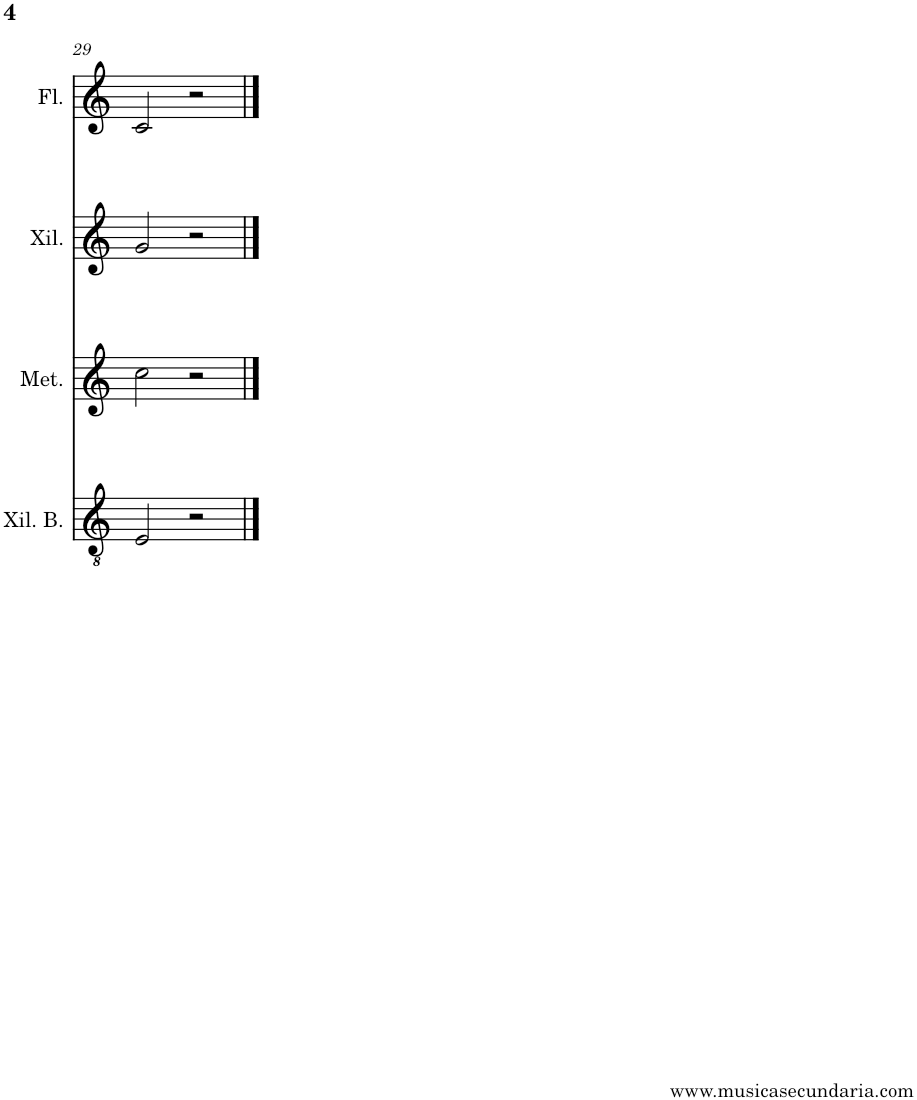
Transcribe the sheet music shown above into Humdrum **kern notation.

**kern	**kern	**kern	**kern
*part4	*part3	*part2	*part1
*staff4	*staff3	*staff2	*staff1
*I"Xilófono Bajo	*I"Metalófono	*I"Xilófono	*I"Flauta
*I'Xil. B.	*I'Met.	*I'Xil.	*I'Fl.
!!LO:PB:g=z
*clefGv2	*clefG2	*clefG2	*clefG2
*	*	*Trd-7c-12	*
*k[]	*k[]	*k[]	*k[]
*M4/4	*M4/4	*M4/4	*M4/4
=29	=29	=29	=29
2E/	2cc\	2g/	2c/
2r	2r	2r	2r
==	==	==	==
*-	*-	*-	*-
